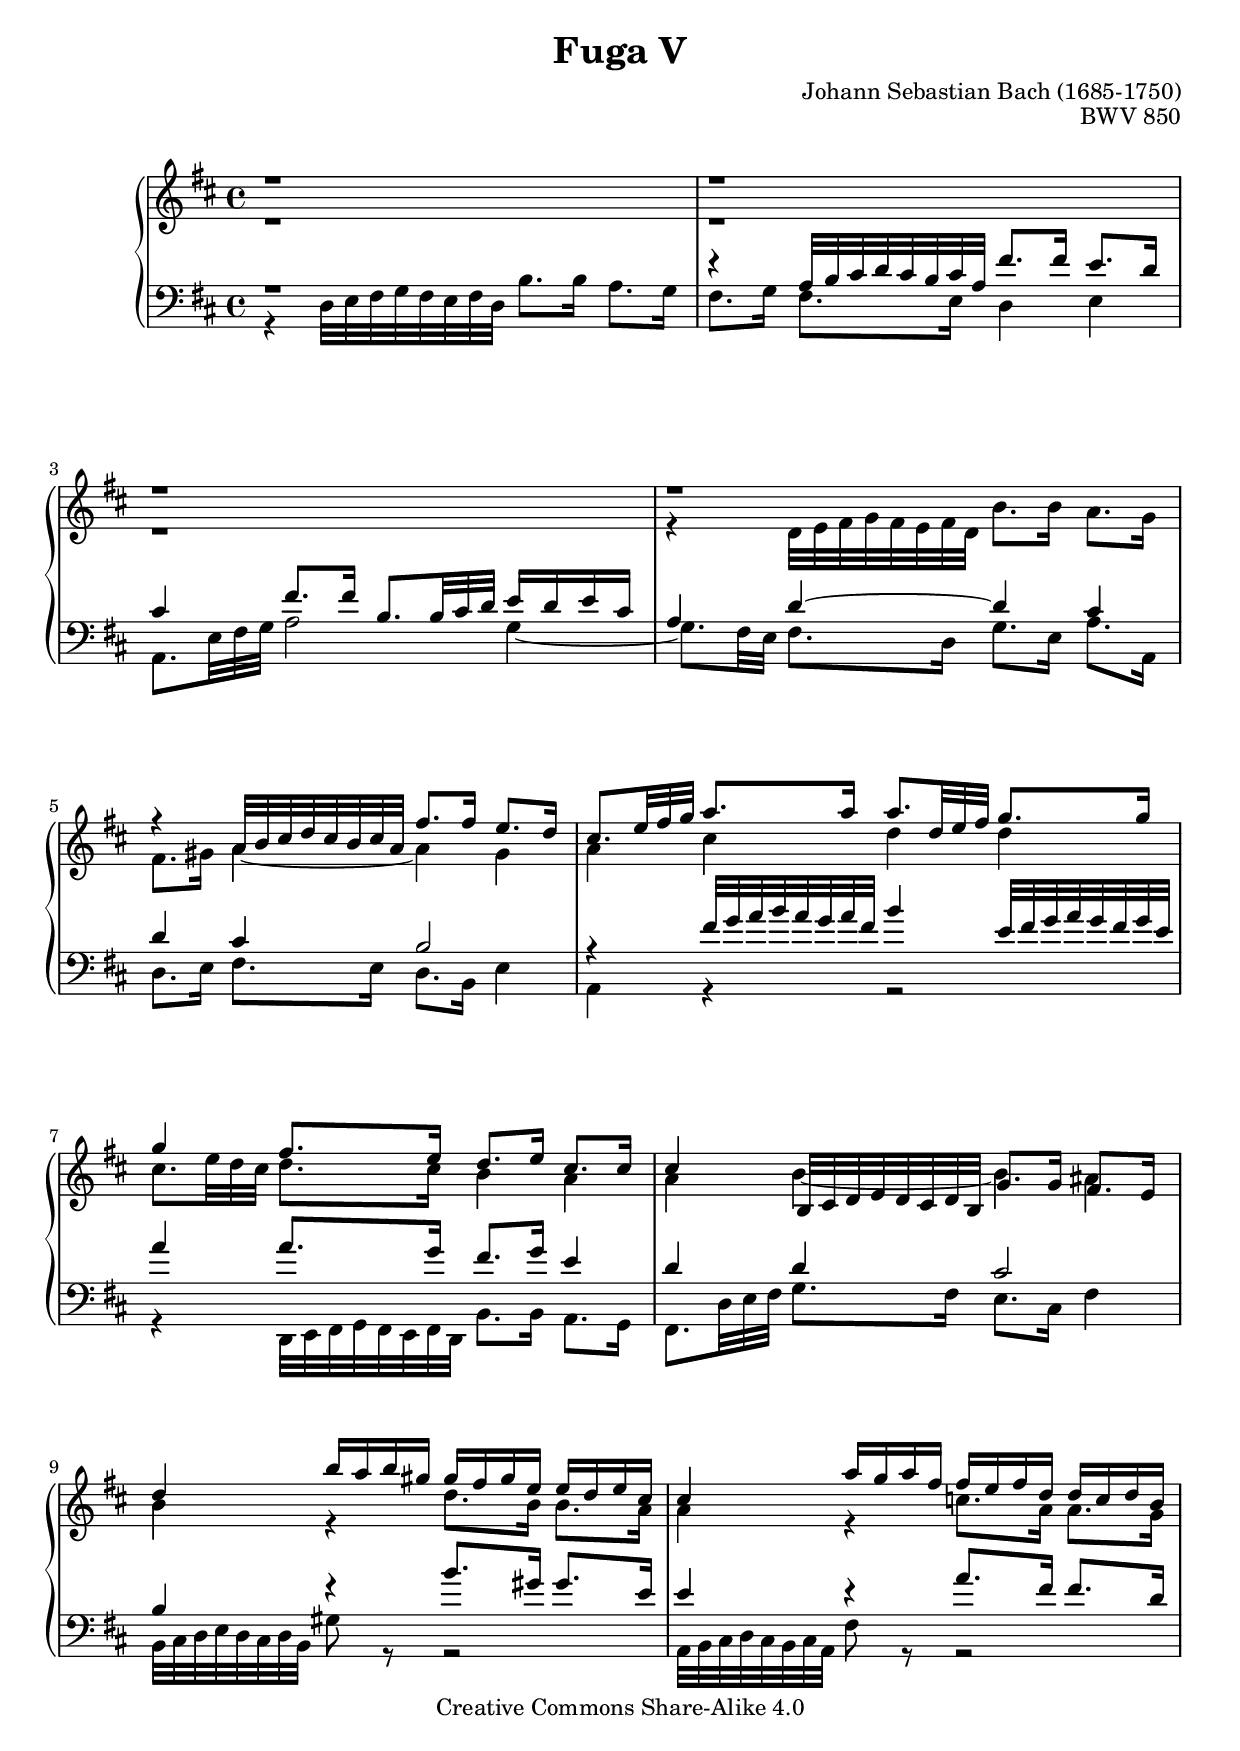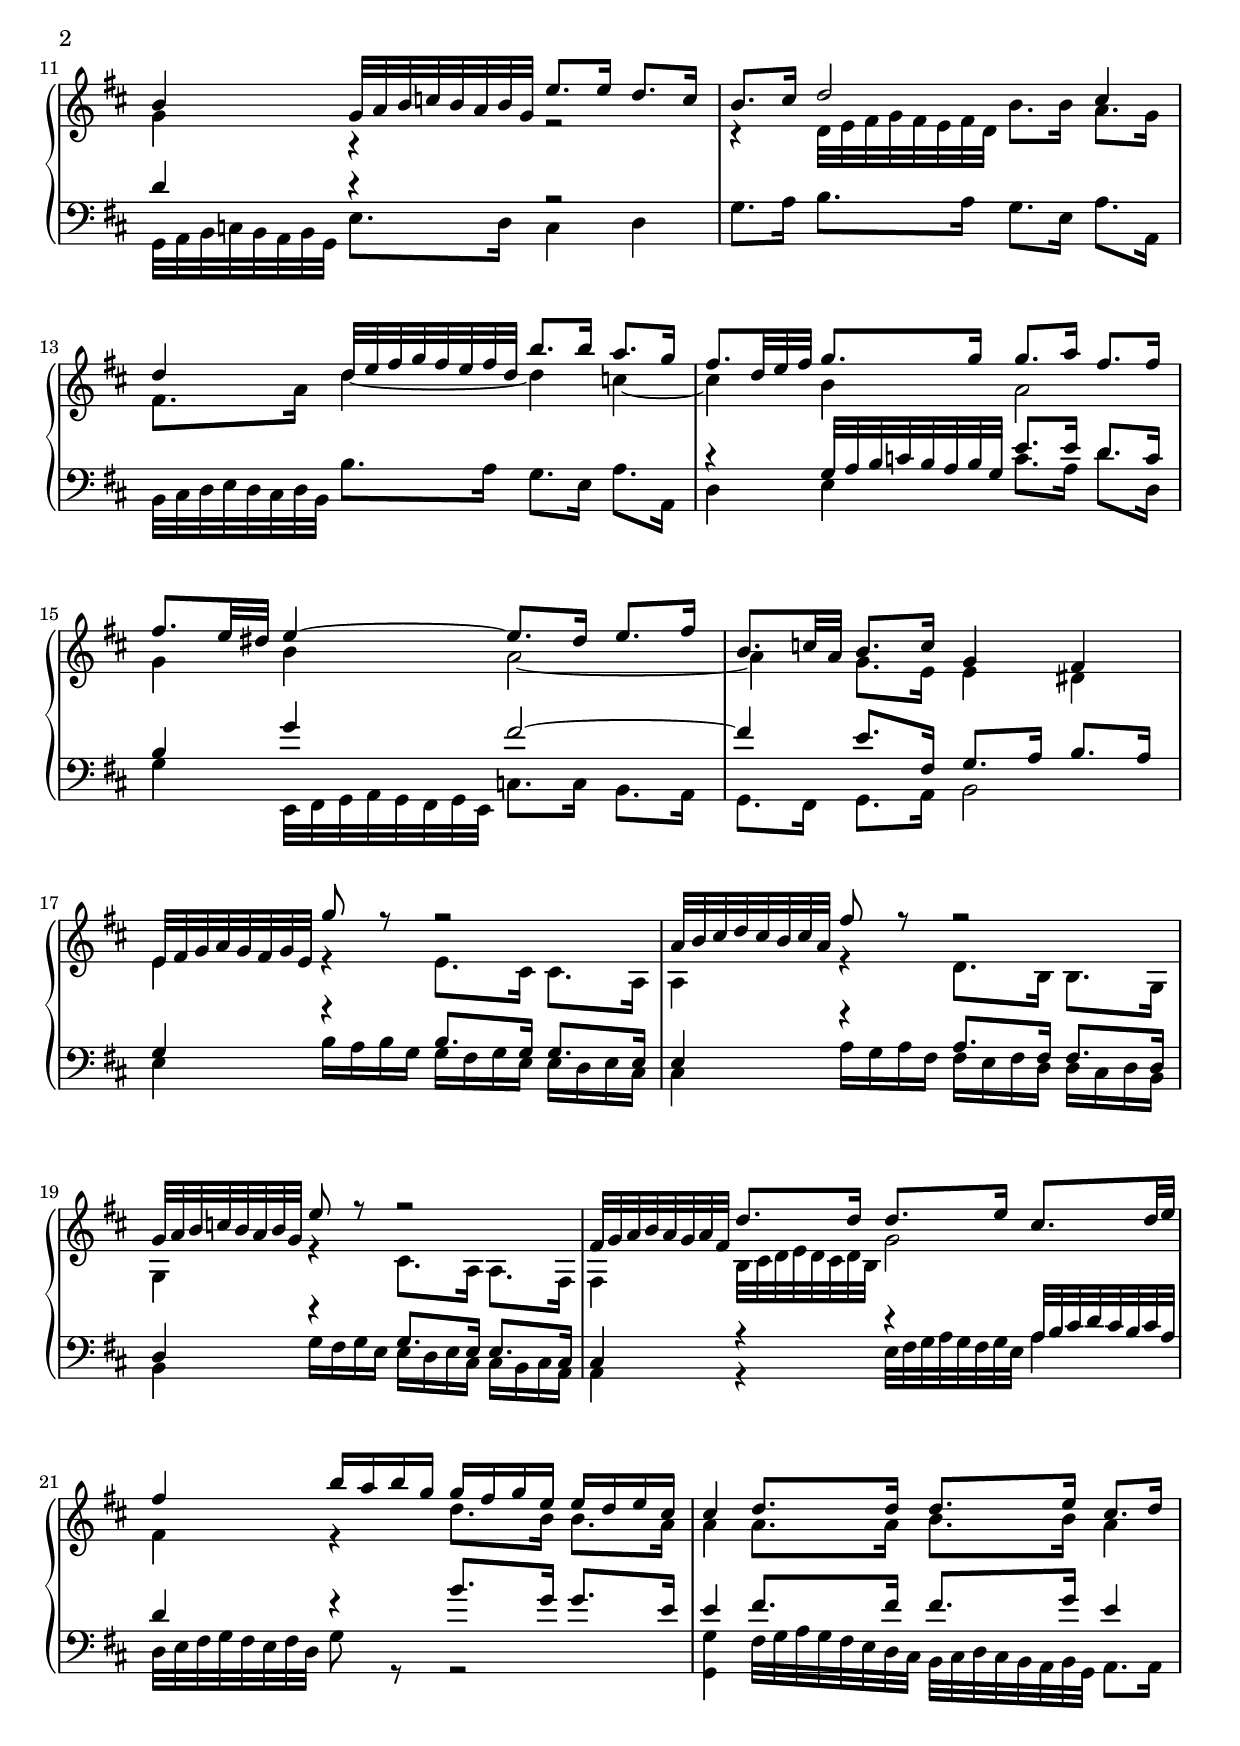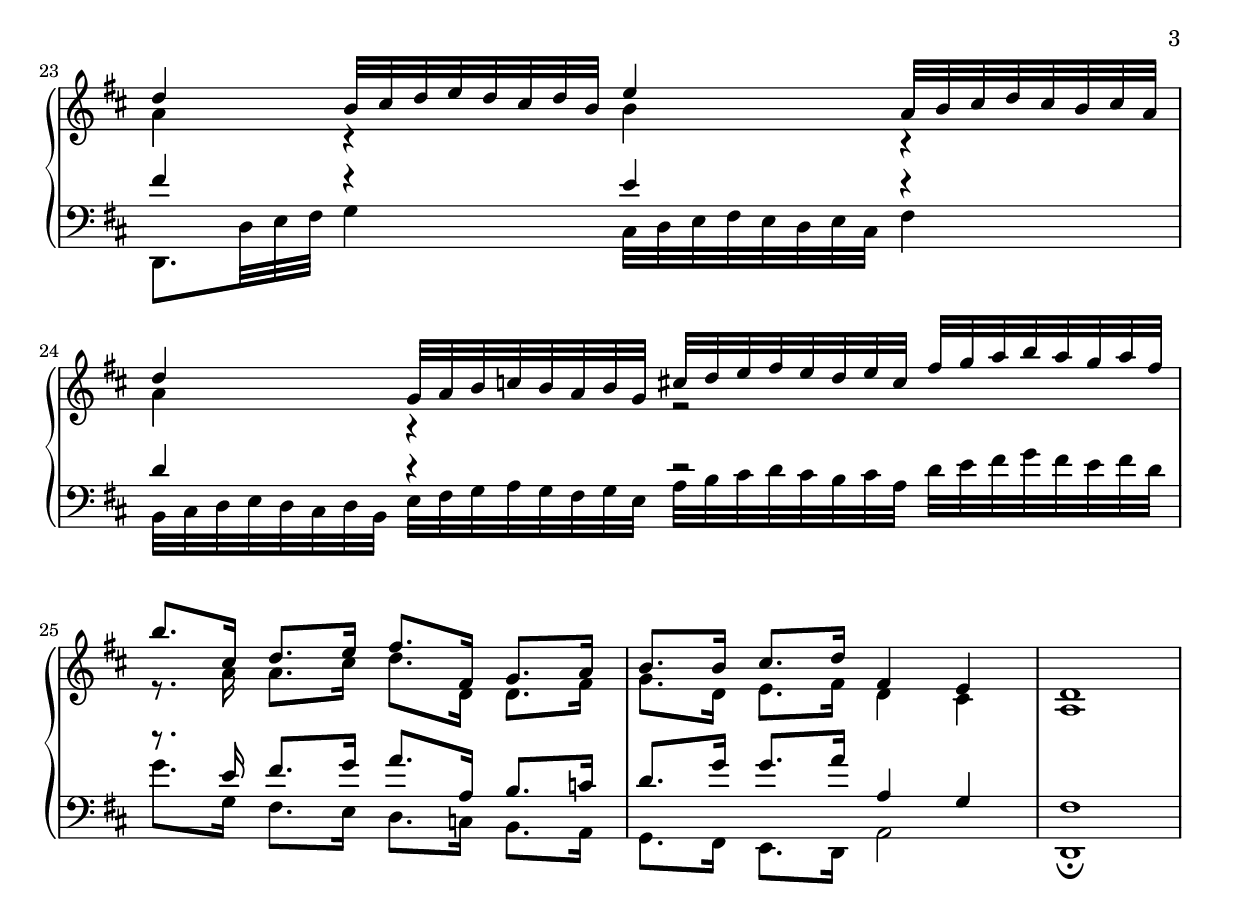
\version "2.11.52"
%\include "notes.lyi"

\include "articulate.ly"
\header {
	title = "Fuga V"
	opus = "BWV 850"
	composer = "Johann Sebastian Bach (1685-1750)"
	
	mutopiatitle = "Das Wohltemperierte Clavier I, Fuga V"
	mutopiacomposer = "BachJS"
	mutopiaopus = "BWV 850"
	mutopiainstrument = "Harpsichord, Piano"
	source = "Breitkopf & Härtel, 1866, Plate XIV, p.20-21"

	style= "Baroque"
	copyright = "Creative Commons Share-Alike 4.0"
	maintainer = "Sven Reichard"
}

global = {\time 4/4 \key d \major}

roll = \relative{d32 e fis g fis e fis d}
theme = \relative{\roll b8. b16 a8. g16}
scale = \relative{d e fis g a b cis}


soprano=\new Voice{\voiceOne
  r1 | r1 | r1 | r1 |
  r4 \transpose d a' {\theme} | %5
  \relative c'' {
    cis8.*5/6 e32 fis g a8. a16 a8.*5/6 d,32 e fis g8. g16 | %6
    g4 fis8. e16 d8. e16 cis8. cis16 | %7
    cis4
    \modalTranspose d b \scale {\theme}|
    d4 b'16 a b gis gis fis gis e e d e cis |
    cis4 a'16 g a fis fis e fis d d c d b | %10
    b4 \transpose d g' {\theme} |
    b8. cis16 d2 cis4 | %12
    d \transpose d d'' {\theme} | %13
    fis8.*5/6 d32 e fis g8. g16 g8. a16 fis8. fis16 |%14
    fis8. e32 dis e4~e8. dis16 e8. fis16 |%15
    b,8. c32 a b8. c16 g4 fis |%16
    \modalTranspose d e' \scale {\roll} g'8 r r2 |%17
    \modalTranspose d a' \scale {\roll} fis8 r r2 |%18
    \transpose d g' {\roll} e8 r r2 |%19
    \modalTranspose d fis' \scale {\roll} d8. d16 d8. e16 cis8. d32 e |%20
    fis4 b16 a b g g fis g e e d e cis |%21
    cis4 d8. d16 d8. e16 cis8. d16 |%22
    d4 \modalTranspose d b' \scale {\roll}
    e4 \modalTranspose d a' \scale {\roll} |
    d4
    \transpose d g' {\roll}
    \modalTranspose d cis'' \scale {\roll}
    \modalTranspose d fis'' \scale {\roll}|
    b'8. cis,16 d8. e16 fis8. fis,16 g8. a16 |
    b8. b16 cis8. d16 fis,4 e |
    d1

  }
  
}

alto= \new Voice{\voiceTwo
  r1 | r1 | r1 |
  r4 \transpose d d' {\theme}|
  \relative f' {
    fis8. gis16 a4~a gis | %5
    a cis d d | %6
    cis8.*5/6 e32 d cis d8. cis16 b4 a | %7
    a4 b~b ais | %8
    b r d8. b16 b8. a16 | %9
    a4 r c8. a16 a8. g16 |
    g4 r r2 | %11
    r4 \transpose d d'\theme | %12
    fis8. a16 d4~d c~| %13
    c4 b a2 | %14
    g4 b a2~ |%15
    a4 g8. e16 e4 dis |%16
    e r e8. cis16 cis8. a16 |%17
    a4 r d8. b16 b8. g16 |%18
    g4 r cis8. a16 a8. fis16 |%19
    fis4 \modalTranspose d b \scale {\roll} g'2 |%20 
    fis4 r4 d'8. b16 b8. a16 |%21
    a4 a8. a16 b8. b16 a4 |%22
    a r b r|%23
    a r r2 |%24
    r8. a16 a8. cis16 d8. d,16 d8. fis16 |%25
    g8. d16 e8. fis16 d4 cis |%26
    a1%27
    }
  }

tenor =  \new Voice {\voiceOne
  r1 | %1
  r4 \transpose d a {\theme} | %2
  \relative c' {
    cis4 fis8. fis16 b,8.*5/6 b32 cis d e16 d e cis |%3
    a4 d~d cis |%4
    d cis b2  | %5
  }

  r4 \modalTranspose d fis' \scale {\roll} b'4
  \modalTranspose d e' \scale {\roll} |
  
  a'4 a'8. g'16 fis'8. g'16 e'4 | %7
  \relative c' {
    d4 d cis2 | %8
    b4 r b'8. gis16 gis8. e16 |%9
    e4 r a8. fis16 fis8. d16 |%10
    d4 r r2 |%11
    s1 | %12
    s1 | %13
    r4 \transpose d g {\theme} |%14
    b4 g' fis2 ~ |%15
    fis4 e8. fis,16 g8. a16 b8. a16 |%16
    g4 r b8. g16 g8. e16 |%17
    e4 r a8. fis16 fis8. d16 |%18
    d4 r g8. e16 e8. cis16 |%19
    cis4 r4 r4 \modalTranspose d a \scale {\roll} |%20
    d'4 r b'8. g16 g8. e16 |
    e4 fis8. fis16 fis8. g16 e4 |
    fis r e r |
    d r r2 |
    r8. e16 fis8. g16 a8. a,16 b8. c16|
    d8. g16 g8. a16 a,4 g |
    fis1

  }
  
}

bass = \new Voice
{|\voiceTwo
 r4 \theme  |                            %1
 \relative c {
 fis8. g16 fis8. e16 d4 e |              %2
 a,8. * 5/6 e'32 fis g a2 g4~ |               %3
 g8. fis32 e fis8. d16 g8. e16 a8. a,16| %4
 d8. e16 fis8. e16 d8. b16 e4 | %5
 a,4 r r2 |%6
}
 r4 \transpose d d, {\theme}%7
 \relative f, {
   fis8.*5/6 d'32 e fis g8. fis16 e8. cis16 fis4  %8
 
 \modalTranspose d b, \scale {\roll } gis8 r r2 | %9
 \modalTranspose d a, \scale {\roll } fis8 r r2 |
				%10
 \transpose d g,  {\roll} e8. d16 c4 d |
				%11
 g8. a16 b8. a16 g8. e16 a8. a,16 |
				%12
 \modalTranspose d b, \scale {\roll} b'8. a16 g8. e16 a8. a,16 |
				%13
 d4 e c'8. a16 d8. d,16 | %14
 g4 \transpose b e, {\modalTranspose d b \scale {\theme }} |
 g,8. fis16 g8. a16 b2 | %16
   e4  b'16 a b g g fis g e e d e cis | %17
   cis4 a'16 g a fis fis e fis d d cis d b %18
   b4  g'16 fis g e e d e cis cis b cis a | %19
 a4 r \modalTranspose d e \scale {\roll} a'4| %20
 \roll g8 r r2 |%21
 <g g,>4 fis32 g a g fis e d cis b cis d cis b a b g a8. a16 | %22
 d,8.*5/6 d'32 e fis g4 \modalTranspose d cis \scale {\roll} fis4 | %23
 \modalTranspose d b, \scale {\roll}
 \modalTranspose d e \scale {\roll}
 \modalTranspose d a \scale {\roll}
 \modalTranspose d d' \scale {\roll}| %24
 g'8. g,16 fis8. e16 d8. c16 b8. a16 |%25
 g8. fis16 e8. d16 a'2 |%26
 d,1\fermata %27
 
 }
}

\score {
%\articulate
  \new PianoStaff <<
    \new Staff = "up"{
      \set Staff.midiInstrument="harpsichord"
      \global \clef treble
      << \soprano
	 \alto
	 >>
    }
    \new Staff = "down"{
      \set Staff.midiInstrument="harpsichord"
      \global \clef bass
      <<
	\tenor
	\bass
      >>
      }
  >>
  \midi{\tempo 4=72}
  \layout{}
  }

%\score {
%		\new PianoStaff <<
%			#(set-accidental-style 'piano)
%			\set PianoStaff.connectArpeggios = ##t
%			\new Staff = "RH" %\rightHand
%			\new Staff = "LH" %\leftHand 
%		>>
%		\midi{}
%		\layout{}
%}
